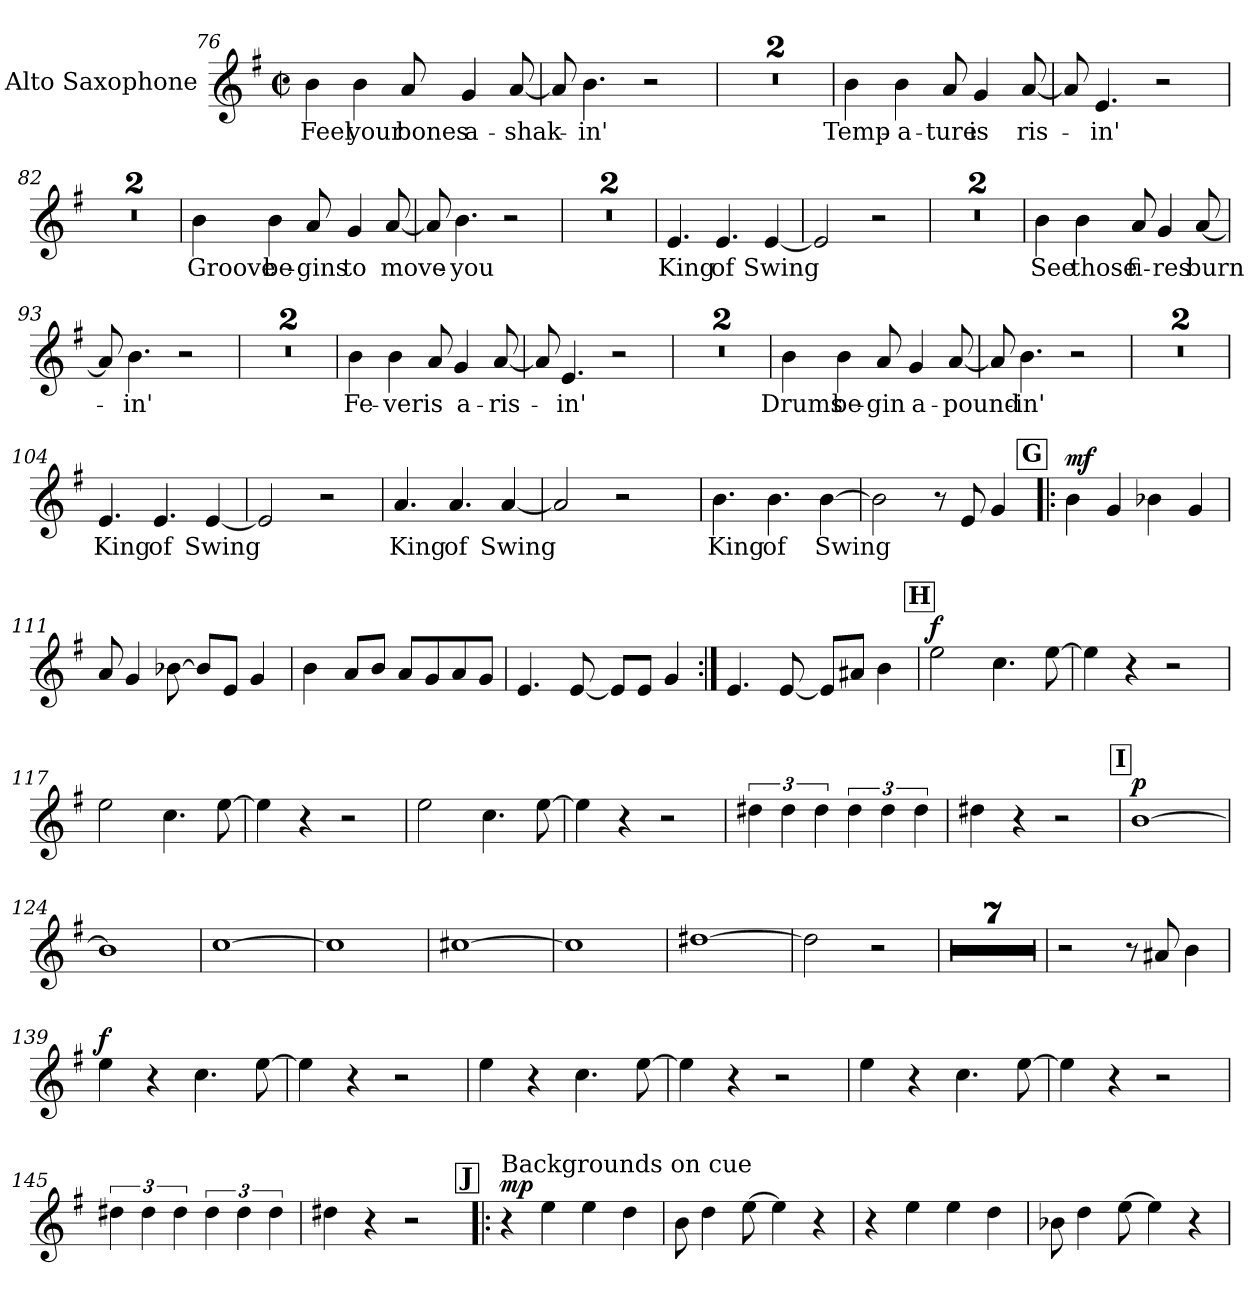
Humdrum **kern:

**kern	**text	**dynam
*part1	*part1	*part1
*staff1	*staff1	*staff1
*I"Alto Saxophone	*	*
*I'A. Sax.	*	*
*clefG2	*	*
*ITrd5c9	*	*
*k[b-e-]	*	*
*M2/2	*	*
*met(c|)	*	*
=76	=76	=76
!	!LO:LY:b	!
4d\	Feel	.
!	!LO:LY:b	!
4d\	your	.
!	!LO:LY:b	!
8c/	bones	.
!	!LO:LY:b	!
4B-/	a-	.
!	!LO:LY:b	!
[8c/	-shak-	.
=77	=77	=77
8c/]	.	.
!	!LO:LY:b	!
4.d\	-in'	.
2r	.	.
=78	=78	=78
1r	.	.
=79	=79	=79
1r	.	.
!!LO:LB:g=z
=80	=80	=80
!	!LO:LY:b	!
4d\	Temp-	.
!	!LO:LY:b	!
4d\	-a-	.
!	!LO:LY:b	!
8c/	-ture	.
!	!LO:LY:b	!
4B-/	is	.
!	!LO:LY:b	!
[8c/	ris-	.
=81	=81	=81
8c/]	.	.
!	!LO:LY:b	!
4.G/	-in'	.
2r	.	.
=82	=82	=82
1r	.	.
=83	=83	=83
1r	.	.
=84	=84	=84
!	!LO:LY:b	!
4d\	Groove	.
!	!LO:LY:b	!
4d\	be-	.
!	!LO:LY:b	!
8c/	-gins	.
!	!LO:LY:b	!
4B-/	to	.
!	!LO:LY:b	!
[8c/	move-	.
!!LO:PB:g=z
=85	=85	=85
8c/]	.	.
!	!LO:LY:b	!
4.d\	-you	.
2r	.	.
=86	=86	=86
1r	.	.
=87	=87	=87
1r	.	.
=88	=88	=88
!	!LO:LY:b	!
4.G/	King	.
!	!LO:LY:b	!
4.G/	of	.
!	!LO:LY:b	!
[4G/	Swing	.
=89	=89	=89
2G/]	.	.
2r	.	.
=90	=90	=90
1r	.	.
=91	=91	=91
1r	.	.
=92	=92	=92
!	!LO:LY:b	!
4d\	See	.
!	!LO:LY:b	!
4d\	those	.
!	!LO:LY:b	!
8c/	fi-	.
!	!LO:LY:b	!
4B-/	-res	.
!	!LO:LY:b	!
[8c/	burn-	.
!!LO:LB:g=z
=93	=93	=93
8c/]	.	.
!	!LO:LY:b	!
4.d\	-in'	.
2r	.	.
=94	=94	=94
1r	.	.
=95	=95	=95
1r	.	.
=96	=96	=96
!	!LO:LY:b	!
4d\	Fe-	.
!	!LO:LY:b	!
4d\	-ver	.
!	!LO:LY:b	!
8c/	is	.
!	!LO:LY:b	!
4B-/	a-	.
!	!LO:LY:b	!
[8c/	-ris-	.
=97	=97	=97
8c/]	.	.
!	!LO:LY:b	!
4.G/	-in'	.
2r	.	.
=98	=98	=98
1r	.	.
=99	=99	=99
1r	.	.
!!LO:LB:g=z
=100	=100	=100
!	!LO:LY:b	!
4d\	Drums	.
!	!LO:LY:b	!
4d\	be-	.
!	!LO:LY:b	!
8c/	-gin	.
!	!LO:LY:b	!
4B-/	a-	.
!	!LO:LY:b	!
[8c/	-pound-	.
=101	=101	=101
8c/]	.	.
!	!LO:LY:b	!
4.d\	-in'	.
2r	.	.
=102	=102	=102
1r	.	.
=103	=103	=103
1r	.	.
=104	=104	=104
!	!LO:LY:b	!
4.G/	King	.
!	!LO:LY:b	!
4.G/	of	.
!	!LO:LY:b	!
[4G/	Swing	.
=105	=105	=105
2G/]	.	.
2r	.	.
!!LO:LB:g=z
=106	=106	=106
!	!LO:LY:b	!
4.c/	King	.
!	!LO:LY:b	!
4.c/	of	.
!	!LO:LY:b	!
[4c/	Swing	.
=107	=107	=107
2c/]	.	.
2r	.	.
=108	=108	=108
!	!LO:LY:b	!
4.d\	King	.
!	!LO:LY:b	!
4.d\	of	.
!	!LO:LY:b	!
[4d\	Swing	.
=109	=109	=109
2d\]	.	.
8r	.	.
8G/	.	.
4B-/	.	.
!!LO:REH:place=s1:a:B:fs=14:t=G
=110!|:	=110!|:	=110!|:
!	!	!LO:DY:b
4d\	.	mf
4B-/	.	.
4d-X\	.	.
4B-/	.	.
!!LO:LB:g=z
=111	=111	=111
8c/	.	.
4B-/	.	.
[8d-X\	.	.
8d-/L]	.	.
8G/J	.	.
4B-/	.	.
=112	=112	=112
4d\	.	.
8c/L	.	.
8d/J	.	.
8c/L	.	.
8B-/	.	.
8c/	.	.
8B-/J	.	.
=113	=113	=113
4.G/	.	.
[8G/	.	.
8G/L]	.	.
8G/J	.	.
4B-/	.	.
=114:|!	=114:|!	=114:|!
4.G/	.	.
[8G/	.	.
8G/L]	.	.
8c#X/J	.	.
4d\	.	.
!!LO:REH:place=s1:a:B:fs=14:t=H
=115	=115	=115
!	!	!LO:DY:b
2g\	.	f
4.e-\	.	.
[8g\	.	.
!!LO:LB:g=z
=116	=116	=116
4g\]	.	.
4r	.	.
2r	.	.
=117	=117	=117
2g\	.	.
4.e-\	.	.
[8g\	.	.
=118	=118	=118
4g\]	.	.
4r	.	.
2r	.	.
=119	=119	=119
2g\	.	.
4.e-\	.	.
[8g\	.	.
=120	=120	=120
4g\]	.	.
4r	.	.
2r	.	.
=121	=121	=121
6f#X\	.	.
6f#\	.	.
6f#\	.	.
6f#\	.	.
6f#\	.	.
6f#\	.	.
=122	=122	=122
4f#X\	.	.
4r	.	.
2r	.	.
!!LO:REH:place=s1:a:B:fs=14:t=I
=123	=123	=123
!	!	!LO:DY:b
[1d	.	p
!!LO:LB:g=z
=124	=124	=124
1d]	.	.
=125	=125	=125
[1e-	.	.
=126	=126	=126
1e-]	.	.
=127	=127	=127
[1en	.	.
=128	=128	=128
1e]	.	.
=129	=129	=129
[1f#X	.	.
=130	=130	=130
2f#\]	.	.
2r	.	.
=131	=131	=131
1r	.	.
=132	=132	=132
1r	.	.
=133	=133	=133
1r	.	.
=134	=134	=134
1r	.	.
=135	=135	=135
1r	.	.
=136	=136	=136
1r	.	.
=137	=137	=137
1r	.	.
=138	=138	=138
2r	.	.
8r	.	.
8c#X/	.	.
4d\	.	.
=139	=139	=139
!	!	!LO:DY:b
4g\	.	f
4r	.	.
4.e-\	.	.
[8g\	.	.
!!LO:LB:g=z
=140	=140	=140
4g\]	.	.
4r	.	.
2r	.	.
=141	=141	=141
4g\	.	.
4r	.	.
4.e-\	.	.
[8g\	.	.
=142	=142	=142
4g\]	.	.
4r	.	.
2r	.	.
=143	=143	=143
4g\	.	.
4r	.	.
4.e-\	.	.
[8g\	.	.
=144	=144	=144
4g\]	.	.
4r	.	.
2r	.	.
=145	=145	=145
6f#X\	.	.
6f#\	.	.
6f#\	.	.
6f#\	.	.
6f#\	.	.
6f#\	.	.
=146	=146	=146
4f#X\	.	.
4r	.	.
2r	.	.
!!LO:LB:g=z
!!LO:REH:place=s1:a:B:fs=14:t=J
=147!|:	=147!|:	=147!|:
!LO:TX:a:t=Backgrounds on cue	!	!
!	!	!LO:DY:b
4r	.	mp
4g\	.	.
4g\	.	.
4f\	.	.
=148	=148	=148
8d\	.	.
4f\	.	.
[8g\	.	.
4g\]	.	.
4r	.	.
=149	=149	=149
4r	.	.
4g\	.	.
4g\	.	.
4f\	.	.
=150	=150	=150
8d-X\	.	.
4f\	.	.
[8g\	.	.
4g\]	.	.
4r	.	.
=	=	=
*-	*-	*-
